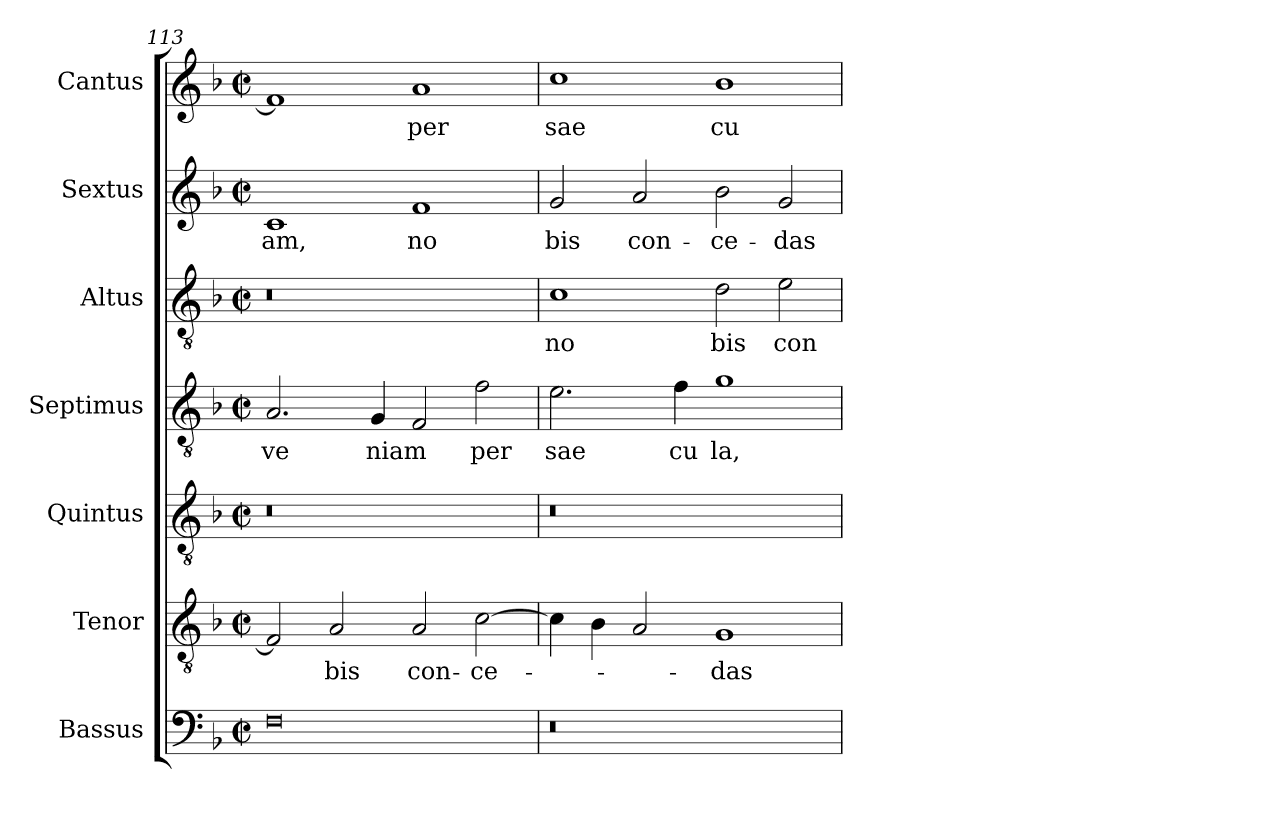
**kern	**kern	**text	**kern	**kern	**text	**kern	**text	**kern	**text	**kern	**text
*part7	*part6	*part6	*part5	*part4	*part4	*part3	*part3	*part2	*part2	*part1	*part1
*staff7	*staff6	*staff6	*staff5	*staff4	*staff4	*staff3	*staff3	*staff2	*staff2	*staff1	*staff1
*I"Bassus	*I"Tenor	*	*I"Quintus	*I"Septimus	*	*I"Altus	*	*I"Sextus	*	*I"Cantus	*
*clefF4	*clefGv2	*	*clefGv2	*clefGv2	*	*clefGv2	*	*clefG2	*	*clefG2	*
*k[b-]	*k[b-]	*	*k[b-]	*k[b-]	*	*k[b-]	*	*k[b-]	*	*k[b-]	*
*F:	*F:	*	*F:	*F:	*	*F:	*	*F:	*	*F:	*
*M2/2	*M2/2	*	*M2/2	*M2/2	*	*M2/2	*	*M2/2	*	*M2/2	*
*met(c|)	*met(c|)	*	*met(c|)	*met(c|)	*	*met(c|)	*	*met(c|)	*	*met(c|)	*
=113	=113	=113	=113	=113	=113	=113	=113	=113	=113	=113	=113
!	!	!	!	!	!LO:LY:b:cj	!	!	!	!LO:LY:b:cj	!	!
0F	2F/]	.	0r	2.A/	ve	0r	.	1c	am,	1f]	.
!	!	!LO:LY:b:cj	!	!	!	!	!	!	!	!	!
.	2A/	-bis	.	.	.	.	.	.	.	.	.
!	!	!	!	!	!LO:LY:b	!	!	!	!	!	!
.	.	.	.	4G/	niam	.	.	.	.	.	.
!	!	!LO:LY:b:cj	!	!	!	!	!	!	!LO:LY:b:cj	!	!LO:LY:b:cj
.	2A/	con-	.	2F/	.	.	.	1f	no	1a	per
!	!	!LO:LY:b:cj	!	!	!LO:LY:b:cj	!	!	!	!	!	!
.	[<2c\	-ce-	.	2f\	per	.	.	.	.	.	.
!!LO:LB:g=z
=114	=114	=114	=114	=114	=114	=114	=114	=114	=114	=114	=114
!	!	!	!	!	!LO:LY:b:cj	!	!LO:LY:b:cj	!	!LO:LY:b:cj	!	!LO:LY:b:cj
0r	4c\]	.	0r	2.e\	sae	1c	no	2g/	bis	1cc	sae
.	4B-\	.	.	.	.	.	.	.	.	.	.
!	!	!	!	!	!	!	!	!	!LO:LY:b:cj	!	!
.	2A/	.	.	.	.	.	.	2a/	con-	.	.
!	!	!	!	!	!LO:LY:b:cj	!	!	!	!	!	!
.	.	.	.	4f\	cu	.	.	.	.	.	.
!	!	!LO:LY:b:cj	!	!	!LO:LY:b:cj	!	!LO:LY:b:cj	!	!LO:LY:b:cj	!	!LO:LY:b:cj
.	1G	-das	.	1g	la,	2d\	bis	2b-\	-ce-	1b-	cu
!	!	!	!	!	!	!	!LO:LY:b:cj	!	!LO:LY:b:cj	!	!
.	.	.	.	.	.	2e\	con	2g/	-das	.	.
=	=	=	=	=	=	=	=	=	=	=	=
*-	*-	*-	*-	*-	*-	*-	*-	*-	*-	*-	*-
